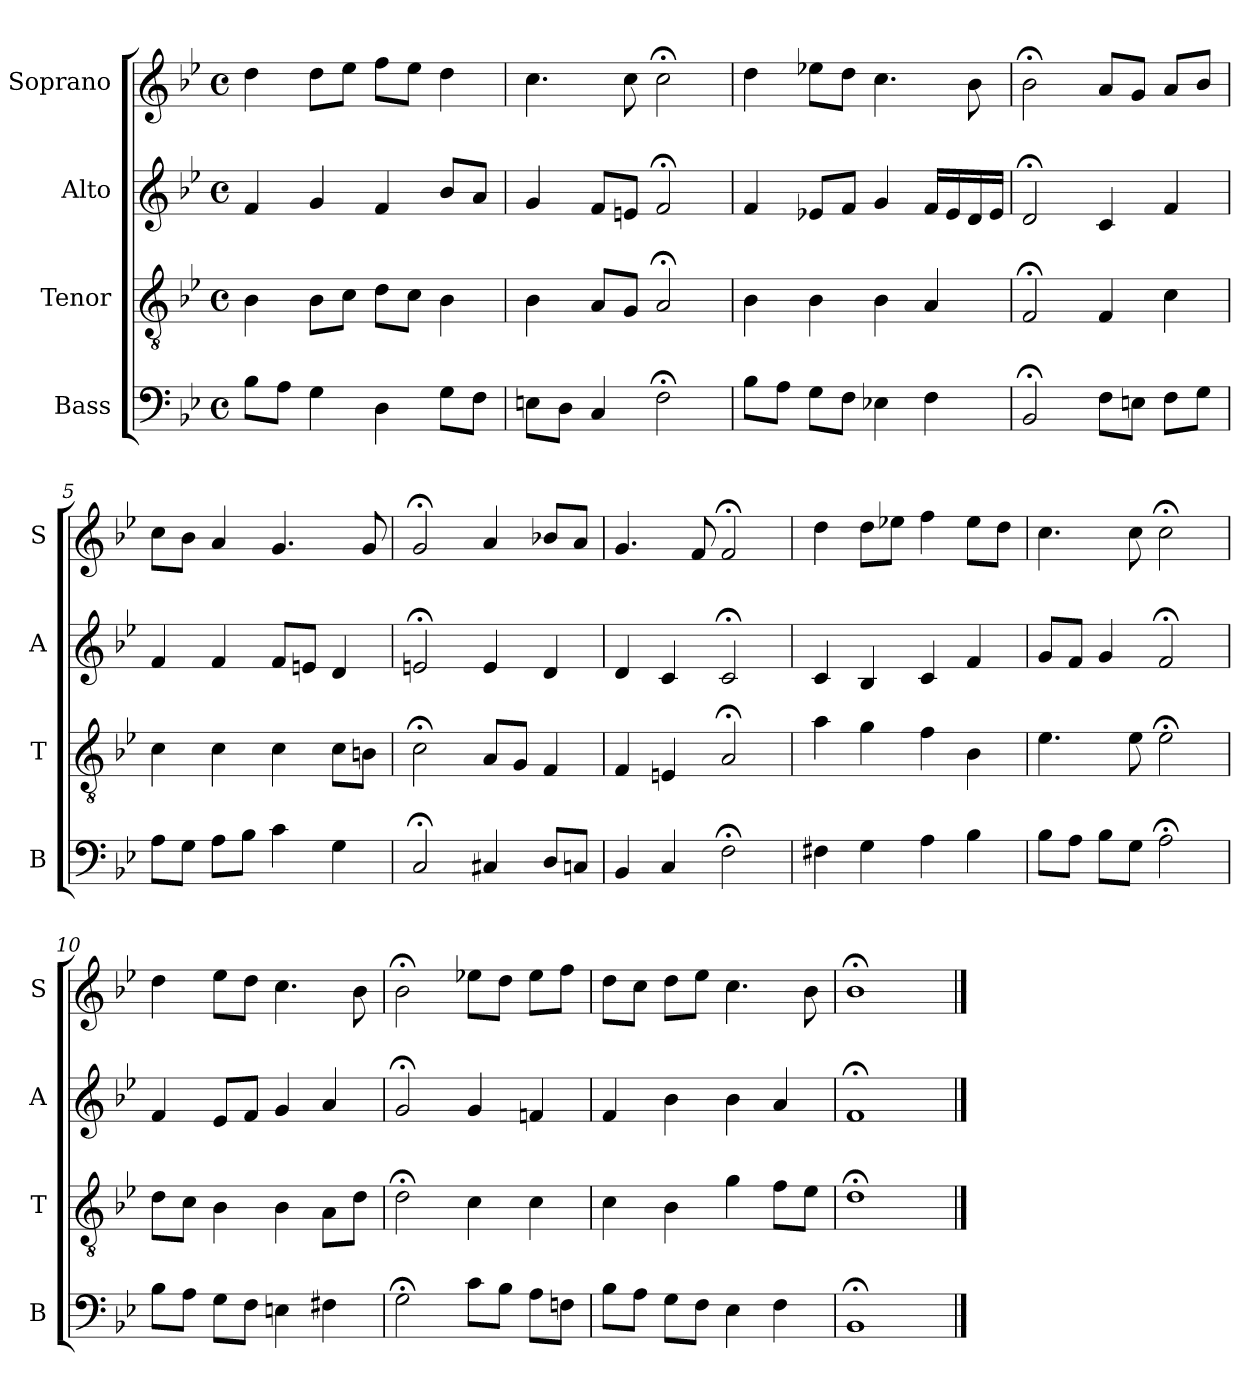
**kern	**kern	**kern	**kern
*part4	*part3	*part2	*part1
*staff4	*staff3	*staff2	*staff1
*I"Bass	*I"Tenor	*I"Alto	*I"Soprano
*I'B	*I'T	*I'A	*I'S
*clefF4	*clefGv2	*clefG2	*clefG2
*k[b-e-]	*k[b-e-]	*k[b-e-]	*k[b-e-]
*B-:	*B-:	*B-:	*B-:
*M4/4	*M4/4	*M4/4	*M4/4
*met(c)	*met(c)	*met(c)	*met(c)
*MM100	*MM100	*MM100	*MM100
=1	=1	=1	=1
8B-L	4B-	4f	4dd
8AJ	.	.	.
4G	8B-L	4g	8ddL
.	8cJ	.	8ee-J
4D	8dL	4f	8ffL
.	8cJ	.	8ee-J
8GL	4B-	8b-L	4dd
8FJ	.	8aJ	.
=2	=2	=2	=2
8EnL	4B-	4g	4.cc
8DJ	.	.	.
4C	8AL	8fL	.
.	8GJ	8enJ	8cc
2F;<	2A;<	2f;<	2cc;<
=3	=3	=3	=3
8B-L	4B-	4f	4dd
8AJ	.	.	.
8GL	4B-	8e-XL	8ee-XL
8FJ	.	8fJ	8ddJ
4E-X	4B-	4g	4.cc
4F	4A	16fLL	.
.	.	16e-	.
.	.	16d	8b-
.	.	16e-JJ	.
=4	=4	=4	=4
2BB-;<	2F;<	2d;<	2b-;<
8FL	4F	4ci	8aL
8EniJ	.	.	8gJ
8FiL	4c	4fi	8aL
8GJ	.	.	8b-J
=5	=5	=5	=5
8AL	4c	4f	8ccL
8GJ	.	.	8b-J
8AL	4c	4f	4a
8B-J	.	.	.
4c	4c	8fL	4.g
.	.	8enJ	.
4G	8cL	4d	.
.	8BnJ	.	8g
=6	=6	=6	=6
2C;<	2c;<	2en;<	2g;<
4C#X	8AL	4e	4a
.	8GJ	.	.
8DL	4F	4d	8b-XL
8CnJ	.	.	8aJ
=7	=7	=7	=7
4BB-	4F	4d	4.g
4C	4En	4c	.
.	.	.	8f
2F;<	2A;<	2c;<	2f;<
=8	=8	=8	=8
4F#X	4a	4c	4dd
4G	4g	4B-	8ddL
.	.	.	8ee-XJ
4A	4f	4c	4ff
4B-	4B-	4f	8ee-L
.	.	.	8ddJ
=9	=9	=9	=9
8B-L	4.e-	8gL	4.cc
8AJ	.	8fJ	.
8B-L	.	4g	.
8GJ	8e-	.	8cc
2A;<	2e-;<	2f;<	2cc;<
=10	=10	=10	=10
8B-L	8dL	4f	4dd
8AJ	8cJ	.	.
8GL	4B-	8e-L	8ee-L
8FJ	.	8fJ	8ddJ
4En	4B-	4g	4.cc
4F#X	8AL	4a	.
.	8dJ	.	8b-
=11	=11	=11	=11
2G;<	2d;<	2g;<	2b-;<
8cL	4c	4g	8ee-XL
8B-J	.	.	8ddJ
8AL	4c	4fn	8ee-L
8FnJ	.	.	8ffJ
=12	=12	=12	=12
8B-L	4c	4f	8ddL
8AJ	.	.	8ccJ
8GL	4B-	4b-	8ddL
8FJ	.	.	8ee-J
4E-	4g	4b-	4.cc
4F	8fL	4a	.
.	8e-J	.	8b-
=13	=13	=13	=13
1BB-;<	1d;<	1f;<	1b-;<
==	==	==	==
*-	*-	*-	*-
